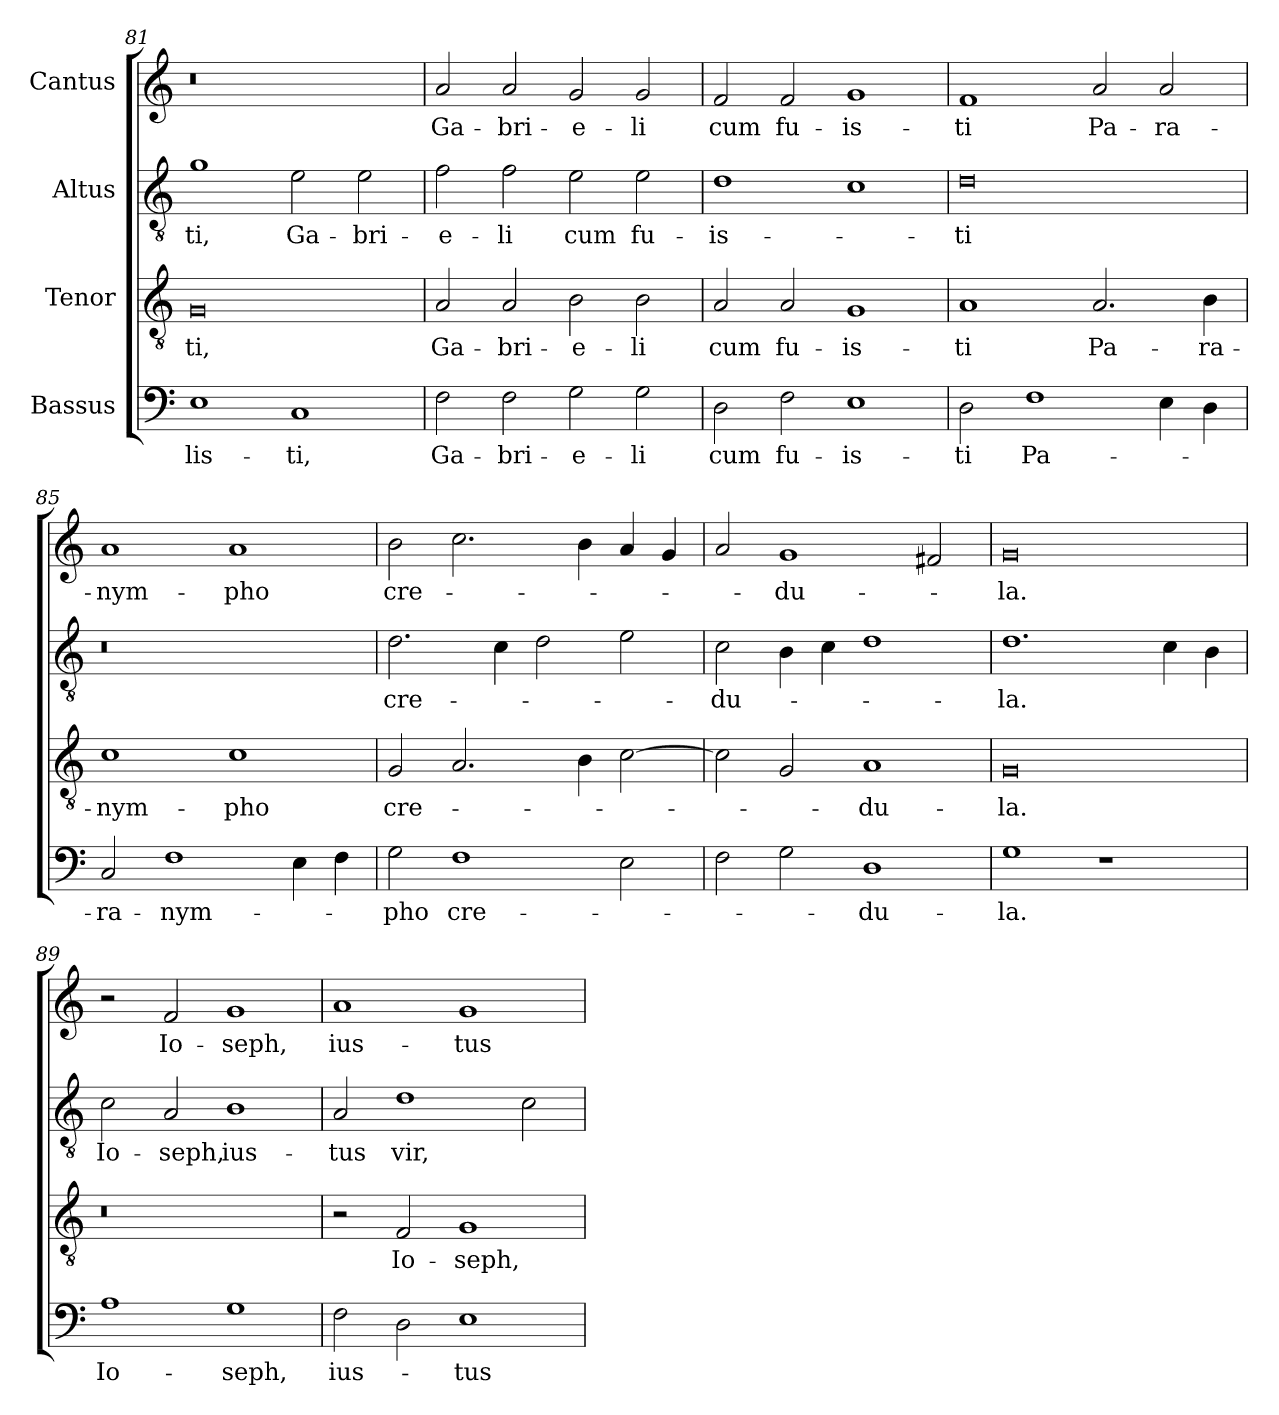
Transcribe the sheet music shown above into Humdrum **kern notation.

**kern	**text	**kern	**text	**kern	**text	**kern	**text
*part4	*part4	*part3	*part3	*part2	*part2	*part1	*part1
*staff4	*staff4	*staff3	*staff3	*staff2	*staff2	*staff1	*staff1
*I"Bassus	*	*I"Tenor	*	*I"Altus	*	*I"Cantus	*
*clefF4	*	*clefGv2	*	*clefGv2	*	*clefG2	*
*k[]	*	*k[]	*	*k[]	*	*k[]	*
*C:	*	*C:	*	*C:	*	*C:	*
=81	=81	=81	=81	=81	=81	=81	=81
!	!	!	!LO:LY:i	!	!LO:LY:i	!	!
1E\	-lis-	0G/	-ti,	1g\	-ti,	0r	.
1C/	-ti,	.	.	2e\	Ga-	.	.
.	.	.	.	2e\	-bri-	.	.
=82	=82	=82	=82	=82	=82	=82	=82
2F\	Ga-	2A/	Ga-	2f\	-e-	2a/	Ga-
2F\	-bri-	2A/	-bri-	2f\	-li	2a/	-bri-
2G\	-e-	2B\	-e-	2e\	cum	2g/	-e-
2G\	-li	2B\	-li	2e\	fu-	2g/	-li
=83	=83	=83	=83	=83	=83	=83	=83
2D\	cum	2A/	cum	1d\	-is-	2f/	cum
2F\	fu-	2A/	fu-	.	.	2f/	fu-
1E\	-is-	1G/	-is-	1c\	.	1g/	-is-
=84	=84	=84	=84	=84	=84	=84	=84
2D\	-ti	1A/	-ti	0d\	-ti	1f/	-ti
1F\	Pa-	.	.	.	.	.	.
.	.	2.A/	Pa-	.	.	2a/	Pa-
4E\	.	.	.	.	.	2a/	-ra-
4D\	.	4B\	-ra-	.	.	.	.
!!LO:PB:g=z
=85	=85	=85	=85	=85	=85	=85	=85
2C/	-ra-	1c\	-nym-	0r	.	1a/	-nym-
1F\	-nym-	.	.	.	.	.	.
.	.	1c\	-pho	.	.	1a/	-pho
4E\	.	.	.	.	.	.	.
4F\	.	.	.	.	.	.	.
=86	=86	=86	=86	=86	=86	=86	=86
2G\	-pho	2G/	cre-	2.d\	cre-	2b\	cre-
1F\	cre-	2.A/	.	.	.	2.cc\	.
.	.	.	.	4c\	.	.	.
.	.	.	.	2d\	.	.	.
.	.	4B\	.	.	.	4b\	.
2E\	.	[2c\	.	2e\	.	4a/	.
.	.	.	.	.	.	4g/	.
=87	=87	=87	=87	=87	=87	=87	=87
2F\	.	2c\]	.	2c\	-du-	2a/	.
2G\	.	2G/	.	4B\	.	1g/	-du-
.	.	.	.	4c\	.	.	.
1D\	-du-	1A/	-du-	1d\	.	.	.
.	.	.	.	.	.	2f#X/	.
=88	=88	=88	=88	=88	=88	=88	=88
1G\	-la.	0G/	-la.	1.d\	-la.	0g/	-la.
1r	.	.	.	.	.	.	.
.	.	.	.	4c\	.	.	.
.	.	.	.	4B\	.	.	.
=89	=89	=89	=89	=89	=89	=89	=89
1A\	Io-	0r	.	2c\	Io-	2r	.
.	.	.	.	2A/	-seph,	2f/	Io-
1G\	-seph,	.	.	1B\	ius-	1g/	-seph,
=90	=90	=90	=90	=90	=90	=90	=90
2F\	ius-	2r	.	2A/	-tus	1a/	ius-
2D\	.	2F/	Io-	1d\	vir,	.	.
1E\	-tus	1G/	-seph,	.	.	1g/	-tus
.	.	.	.	2c\	.	.	.
=	=	=	=	=	=	=	=
*-	*-	*-	*-	*-	*-	*-	*-
